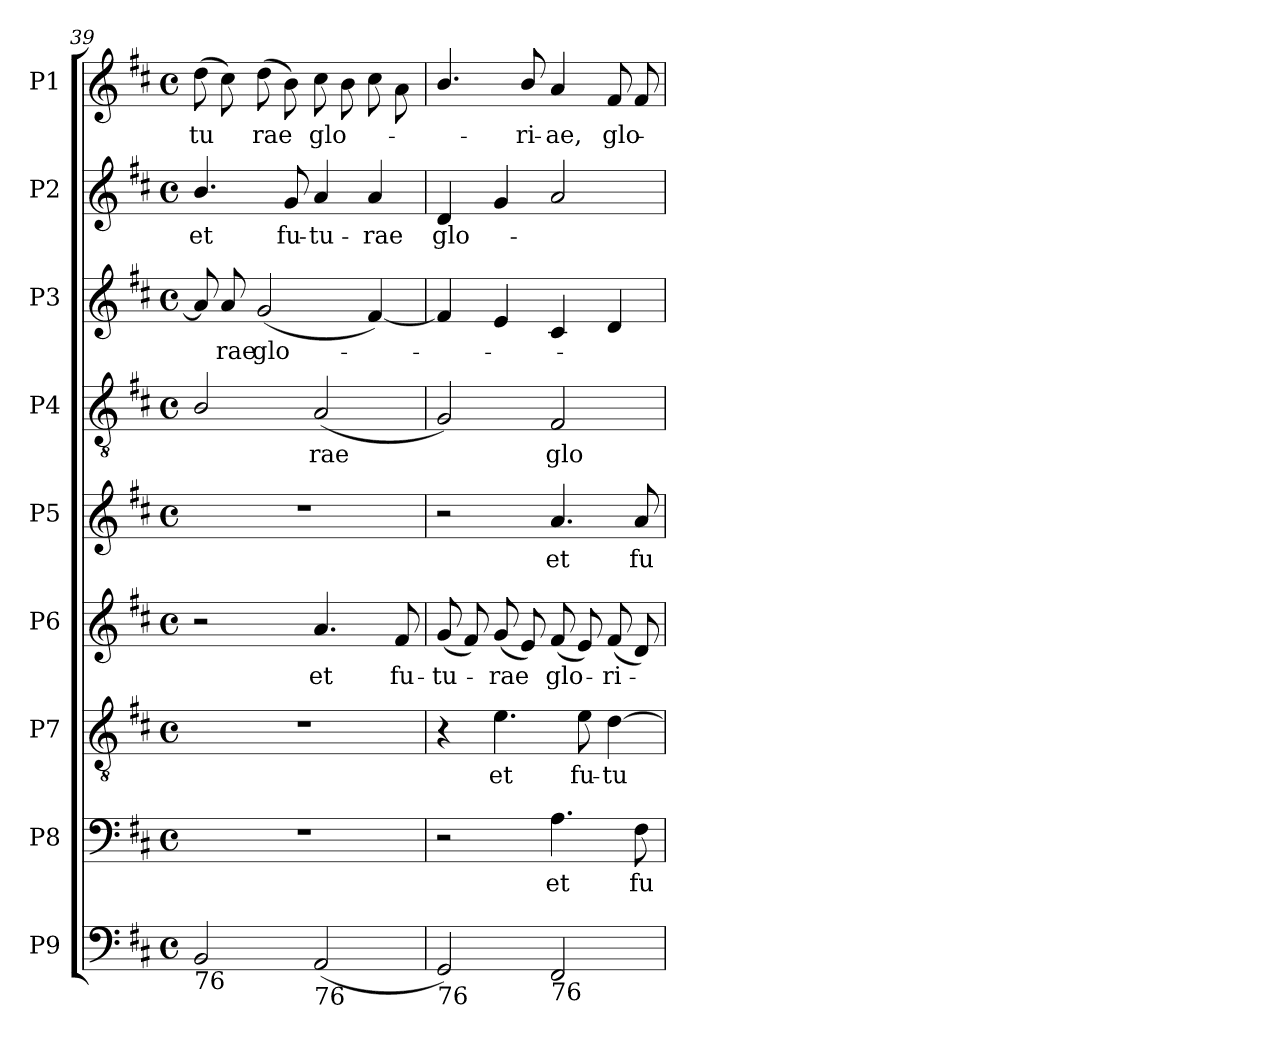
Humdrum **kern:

**kern	**kern	**text	**kern	**text	**kern	**text	**kern	**text	**kern	**text	**kern	**text	**kern	**text	**kern	**text
*part9	*part8	*part8	*part7	*part7	*part6	*part6	*part5	*part5	*part4	*part4	*part3	*part3	*part2	*part2	*part1	*part1
*staff9	*staff8	*staff8	*staff7	*staff7	*staff6	*staff6	*staff5	*staff5	*staff4	*staff4	*staff3	*staff3	*staff2	*staff2	*staff1	*staff1
*I"P9	*I"P8	*	*I"P7	*	*I"P6	*	*I"P5	*	*I"P4	*	*I"P3	*	*I"P2	*	*I"P1	*
*clefF4	*clefF4	*	*clefGv2	*	*clefG2	*	*clefG2	*	*clefGv2	*	*clefG2	*	*clefG2	*	*clefG2	*
*	*	*	*ITrd7c12	*	*	*	*	*	*ITrd7c12	*	*	*	*	*	*	*
*k[f#c#]	*k[f#c#]	*	*k[f#c#]	*	*k[f#c#]	*	*k[f#c#]	*	*k[f#c#]	*	*k[f#c#]	*	*k[f#c#]	*	*k[f#c#]	*
*D:	*D:	*	*D:	*	*D:	*	*D:	*	*D:	*	*D:	*	*D:	*	*D:	*
*M4/4	*M4/4	*	*M4/4	*	*M4/4	*	*M4/4	*	*M4/4	*	*M4/4	*	*M4/4	*	*M4/4	*
*met(c)	*met(c)	*	*met(c)	*	*met(c)	*	*met(c)	*	*met(c)	*	*met(c)	*	*met(c)	*	*met(c)	*
=39	=39	=39	=39	=39	=39	=39	=39	=39	=39	=39	=39	=39	=39	=39	=39	=39
!	!	!	!	!	!	!	!	!	!	!	!	!	!	!LO:LY:b:color=#000000	!	!
!LO:TX:b:t=76	!	!	!	!	!	!	!	!	!	!	!	!	!	!	!	!
!	!	!	!	!	!	!	!	!	!	!	!	!	!	!	!	!LO:LY:b:color=#000000
2BBi/	1r	.	1r	.	2r	.	1r	.	2BBi/	.	8ai/]	.	4.bi/	et	(8ddi\	-tu
!	!	!	!	!	!	!	!	!	!	!	!	!LO:LY:b:color=#000000	!	!	!	!
.	.	.	.	.	.	.	.	.	.	.	8ai/	-rae	.	.	8cc#i\)	.
!	!	!	!	!	!	!	!	!	!	!	!	!LO:LY:b:color=#000000	!	!	!	!
!	!	!	!	!	!	!	!	!	!	!	!	!	!	!	!	!LO:LY:b:color=#000000
.	.	.	.	.	.	.	.	.	.	.	(2gi/	glo-	.	.	(8ddi\	rae
!	!	!	!	!	!	!	!	!	!	!	!	!	!	!LO:LY:b:color=#000000	!	!
.	.	.	.	.	.	.	.	.	.	.	.	.	8gi/	fu-	8bi\)	.
!	!	!	!	!	!	!LO:LY:b:color=#000000	!	!	!	!	!	!	!	!	!	!
!	!	!	!	!	!	!	!	!	!	!LO:LY:b:color=#000000	!	!	!	!	!	!
!	!	!	!	!	!	!	!	!	!	!	!	!	!	!LO:LY:b:color=#000000	!	!
!LO:TX:b:t=76	!	!	!	!	!	!	!	!	!	!	!	!	!	!	!	!
!	!	!	!	!	!	!	!	!	!	!	!	!	!	!	!	!LO:LY:b:color=#000000
(2AAi/	.	.	.	.	4.ai/	et	.	.	(2AAi/	-rae	.	.	4ai/	-tu-	8cc#i\	glo-
.	.	.	.	.	.	.	.	.	.	.	.	.	.	.	8bi\	.
!	!	!	!	!	!	!	!	!	!	!	!	!	!	!LO:LY:b:color=#000000	!	!
.	.	.	.	.	.	.	.	.	.	.	[4f#i/)	.	4ai/	-rae	8cc#i\	.
!	!	!	!	!	!	!LO:LY:b:color=#000000	!	!	!	!	!	!	!	!	!	!
.	.	.	.	.	8f#i/	fu-	.	.	.	.	.	.	.	.	8ai\	.
=40	=40	=40	=40	=40	=40	=40	=40	=40	=40	=40	=40	=40	=40	=40	=40	=40
!	!	!	!	!	!	!LO:LY:b:color=#000000	!	!	!	!	!	!	!	!	!	!
!LO:TX:b:t=76	!	!	!	!	!	!	!	!	!	!	!	!	!	!	!	!
!	!	!	!	!	!	!	!	!	!	!	!	!	!	!LO:LY:b:color=#000000	!	!
2GGi/)	2r	.	4r	.	(8gi/	-tu-	2r	.	2GGi/)	.	4f#i/]	.	4di/	glo-	4.bi/	.
.	.	.	.	.	8f#i/)	.	.	.	.	.	.	.	.	.	.	.
!	!	!	!	!LO:LY:b:color=#000000	!	!	!	!	!	!	!	!	!	!	!	!
!	!	!	!	!	!	!LO:LY:b:color=#000000	!	!	!	!	!	!	!	!	!	!
.	.	.	4.Ei\	et	(8gi/	-rae	.	.	.	.	4ei/	.	4gi/	.	.	.
!	!	!	!	!	!	!	!	!	!	!	!	!	!	!	!	!LO:LY:b:color=#000000
.	.	.	.	.	8ei/)	.	.	.	.	.	.	.	.	.	8bi/	-ri-
!	!	!LO:LY:b:color=#000000	!	!	!	!	!	!	!	!	!	!	!	!	!	!
!	!	!	!	!	!	!LO:LY:b:color=#000000	!	!	!	!	!	!	!	!	!	!
!	!	!	!	!	!	!	!	!LO:LY:b:color=#000000	!	!	!	!	!	!	!	!
!	!	!	!	!	!	!	!	!	!	!LO:LY:b:color=#000000	!	!	!	!	!	!
!LO:TX:b:t=76	!	!	!	!	!	!	!	!	!	!	!	!	!	!	!	!
!	!	!	!	!	!	!	!	!	!	!	!	!	!	!	!	!LO:LY:b:color=#000000
2FF#i/	4.Ai\	et	.	.	(8f#i/	glo-	4.ai/	et	2FF#i/	glo-	4c#i/	.	2ai/	.	4ai/	-ae,
!	!	!	!	!LO:LY:b:color=#000000	!	!	!	!	!	!	!	!	!	!	!	!
.	.	.	8Ei\	fu-	8ei/)	.	.	.	.	.	.	.	.	.	.	.
!	!	!	!	!LO:LY:b:color=#000000	!	!	!	!	!	!	!	!	!	!	!	!
!	!	!	!	!	!	!LO:LY:b:color=#000000	!	!	!	!	!	!	!	!	!	!
!	!	!	!	!	!	!	!	!	!	!	!	!	!	!	!	!LO:LY:b:color=#000000
.	.	.	[4Di\	-tu-	(8f#i/	-ri-	.	.	.	.	4di/	.	.	.	8f#i/	glo-
!	!	!LO:LY:b:color=#000000	!	!	!	!	!	!	!	!	!	!	!	!	!	!
!	!	!	!	!	!	!	!	!LO:LY:b:color=#000000	!	!	!	!	!	!	!	!
.	8F#i\	fu-	.	.	8di/)	.	8ai/	fu-	.	.	.	.	.	.	8f#i/	.
=	=	=	=	=	=	=	=	=	=	=	=	=	=	=	=	=
*-	*-	*-	*-	*-	*-	*-	*-	*-	*-	*-	*-	*-	*-	*-	*-	*-
